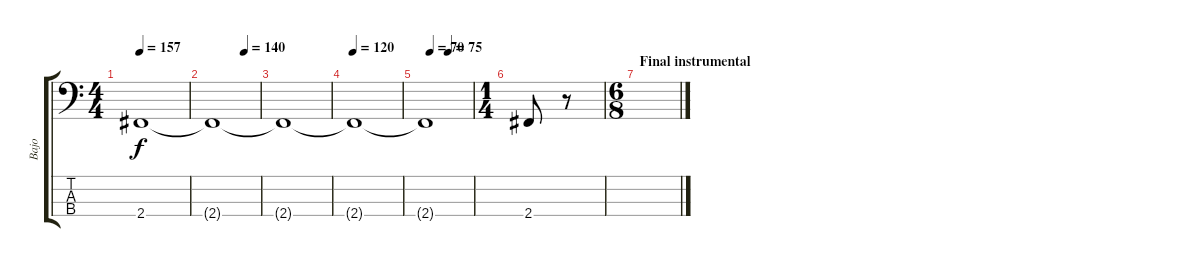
\track ("Bajo" "Bajo") {instrument electricbassfinger}
\staff {score tabs}
\tuning (G2 D2 A1 E1) {hide}
\ts (4 4)
\tempo 157
\clef f4
\ks c
2.4{t}.1{dy f} |
\tempo (140 0.6875)
2.4{t}.1 |
2.4{t}.1 |
\tempo 120
2.4{t}.1 |
\tempo (70 0.125)
\tempo (75 0.5)
2.4{t}.1 |
\ts (1 4)
2.4.8 r.8 |
\ts (6 8)
\section ("" "Final instrumental")
